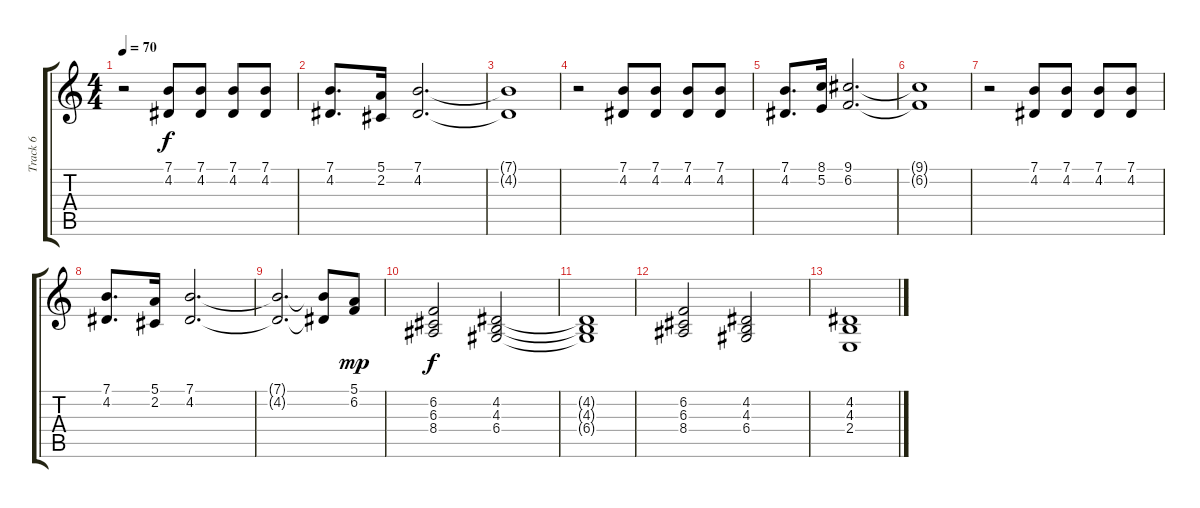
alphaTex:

\track ("Track 6" "Track 6") {instrument electricpiano1}
\staff {score tabs}
\tuning (E4 B3 G3 D3 A2 E2) {hide}
\ts (4 4)
\tempo 70
\clef g2
\ks c
r.2{dy f} (7.1 4.2).8 (7.1 4.2).8 (7.1 4.2).8 (7.1 4.2).8 |
(7.1 4.2).8{d} (5.1 2.2).16 (7.1 4.2).2{d} |
(7.1{t} 4.2{t}).1 |
r.2 (7.1 4.2).8 (7.1 4.2).8 (7.1 4.2).8 (7.1 4.2).8 |
(7.1 4.2).8{d} (8.1 5.2).16 (9.1 6.2).2{d} |
(9.1{t} 6.2{t}).1 |
r.2 (7.1 4.2).8 (7.1 4.2).8 (7.1 4.2).8 (7.1 4.2).8 |
(7.1 4.2).8{d} (5.1 2.2).16 (7.1 4.2).2{d} |
(7.1{t} 4.2{t}).2{d} (7.1{t} 4.2{t}).8 (5.1 6.2).8{dy mp} |
(6.2 6.3 8.4).2{dy f} (4.2 4.3 6.4).2 |
(4.2{t} 4.3{t} 6.4{t}).1 |
(6.2 6.3 8.4).2 (4.2 4.3 6.4).2 |
(4.2 4.3 2.4).1
